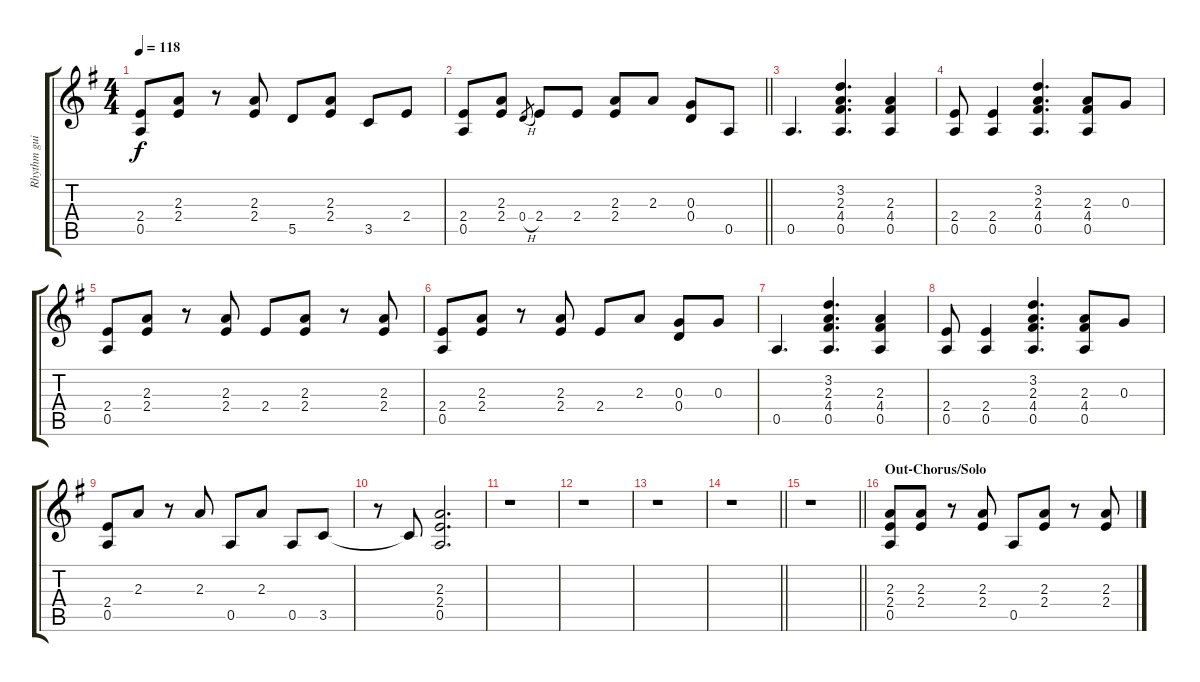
\track ("Rhythm guitar (w/overdrive)" "Rhythm gui") {instrument overdrivenguitar}
\staff {score tabs}
\tuning (E4 B3 G3 D3 A2 E2) {hide}
\ts (4 4)
\tempo 118
\clef g2
\ks g
(2.4 0.5).8{dy f} (2.3 2.4).8 r.8 (2.3 2.4).8 5.5.8 (2.3 2.4).8 3.5.8 2.4.8 |
\barLineRight lightlight
(2.4 0.5).8 (2.3 2.4).8 0.4{h}.8{gr} 2.4.8 2.4.8 (2.3 2.4).8 2.3.8 (0.3 0.4).8 0.5.8 |
0.5.4{d} (3.2 2.3 4.4 0.5).4{d} (2.3 4.4 0.5).4 |
(2.4 0.5).8 (2.4 0.5).4 (3.2 2.3 4.4 0.5).4{d} (2.3 4.4 0.5).8 0.3.8 |
(2.4 0.5).8 (2.3 2.4).8 r.8 (2.3 2.4).8 2.4.8 (2.3 2.4).8 r.8 (2.3 2.4).8 |
(2.4 0.5).8 (2.3 2.4).8 r.8 (2.3 2.4).8 2.4.8 2.3.8 (0.3 0.4).8 0.3.8 |
0.5.4{d} (3.2 2.3 4.4 0.5).4{d} (2.3 4.4 0.5).4 |
(2.4 0.5).8 (2.4 0.5).4 (3.2 2.3 4.4 0.5).4{d} (2.3 4.4 0.5).8 0.3.8 |
(2.4 0.5).8 2.3.8 r.8 2.3.8 0.5.8 2.3.8 0.5.8 3.5.8 |
r.8 3.5{t}.8 (2.3 2.4 0.5).2{d} |
r.1 |
r.1 |
r.1 |
\barLineRight lightlight
r.1 |
\barLineRight lightlight
r.1 |
\section ("" "Out-Chorus/Solo")
(2.3 2.4 0.5).8 (2.3 2.4).8 r.8 (2.3 2.4).8 0.5.8 (2.3 2.4).8 r.8 (2.3 2.4).8
